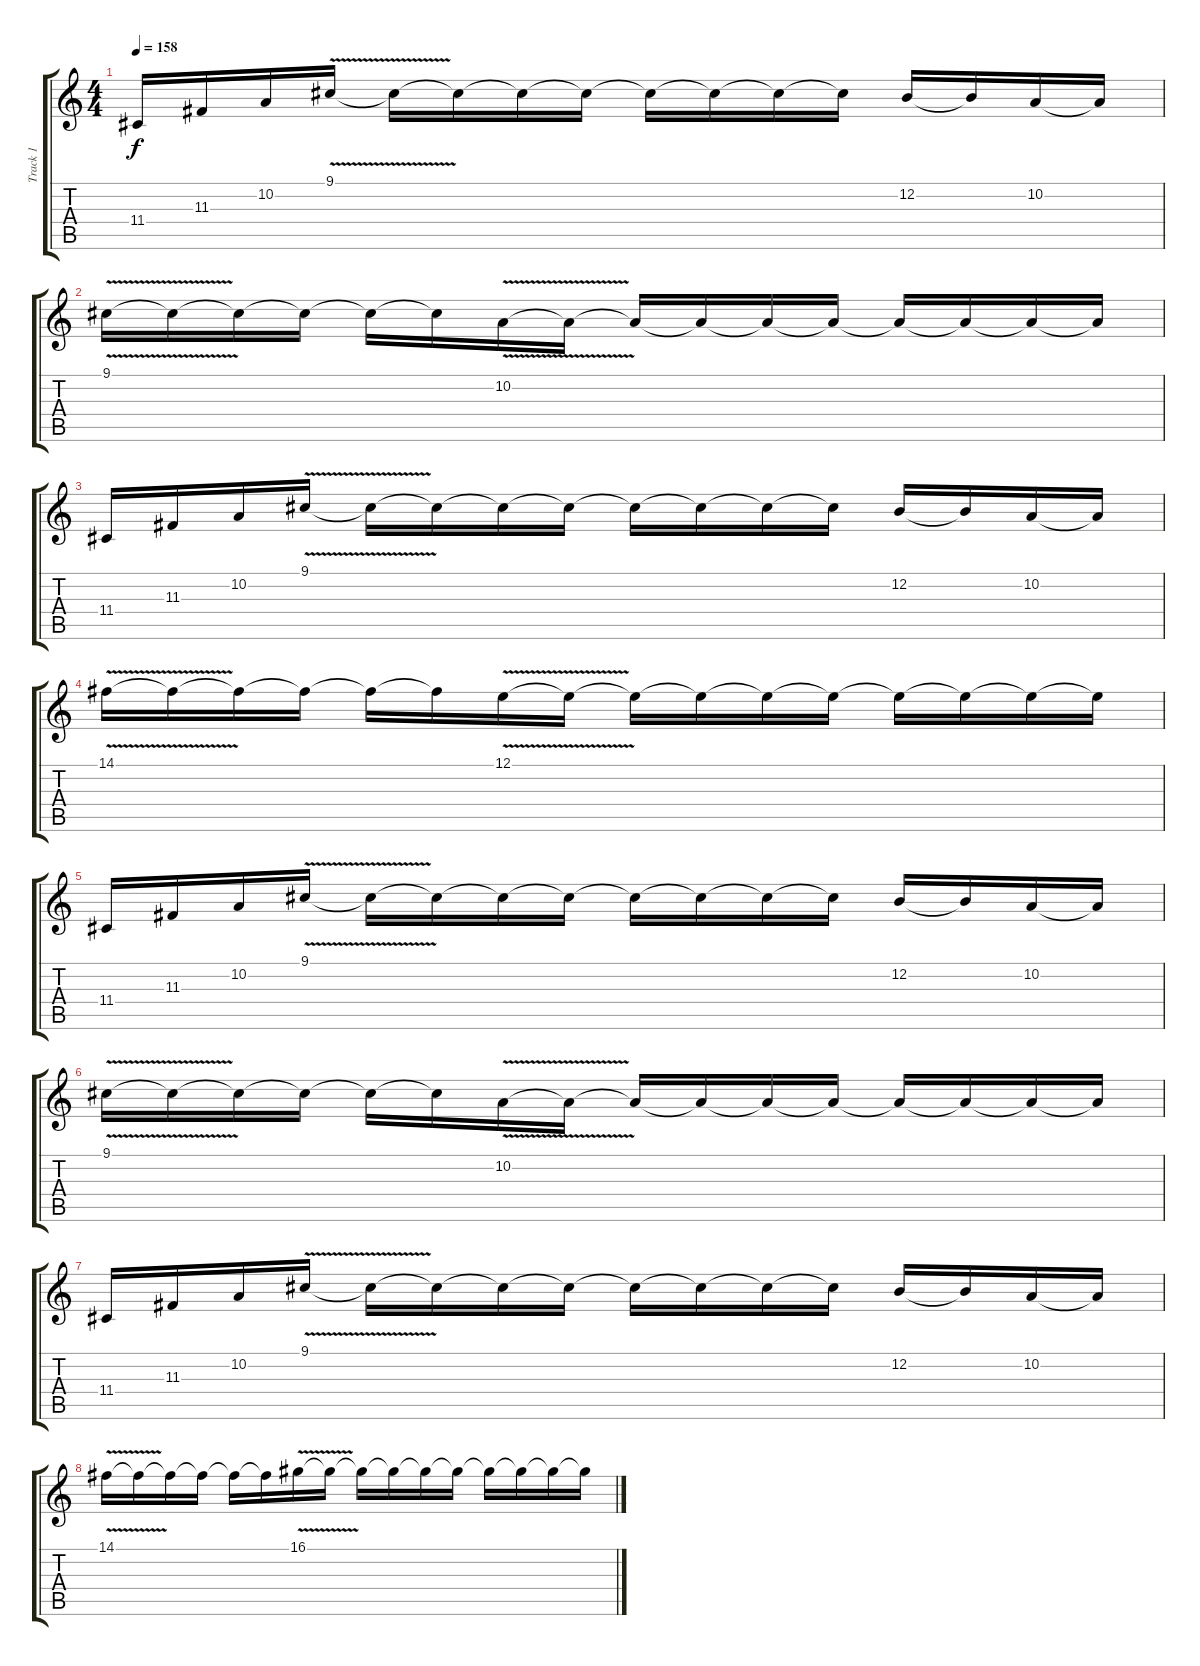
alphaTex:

\track ("Track 1" "Track 1") {instrument lead5charang}
\staff {score tabs}
\tuning (E4 B3 G3 D3 A2 E2) {hide}
\ts (4 4)
\tempo 158
\clef g2
\ks c
11.4.16{dy f} 11.3.16 10.2.16 9.1{v}.16 9.1{t}.16 9.1{t}.16 9.1{t}.16 9.1{t}.16 9.1{t}.16 9.1{t}.16 9.1{t}.16 9.1{t}.16 12.2.16 12.2{t}.16 10.2.16 10.2{t}.16 |
9.1{v}.16 9.1{t}.16 9.1{t}.16 9.1{t}.16 9.1{t}.16 9.1{t}.16 10.2{v}.16 10.2{t}.16 10.2{t}.16 10.2{t}.16 10.2{t}.16 10.2{t}.16 10.2{t}.16 10.2{t}.16 10.2{t}.16 10.2{t}.16 |
11.4.16 11.3.16 10.2.16 9.1{v}.16 9.1{t}.16 9.1{t}.16 9.1{t}.16 9.1{t}.16 9.1{t}.16 9.1{t}.16 9.1{t}.16 9.1{t}.16 12.2.16 12.2{t}.16 10.2.16 10.2{t}.16 |
14.1{v}.16 14.1{t}.16 14.1{t}.16 14.1{t}.16 14.1{t}.16 14.1{t}.16 12.1{v}.16 12.1{t}.16 12.1{t}.16 12.1{t}.16 12.1{t}.16 12.1{t}.16 12.1{t}.16 12.1{t}.16 12.1{t}.16 12.1{t}.16 |
11.4.16 11.3.16 10.2.16 9.1{v}.16 9.1{t}.16 9.1{t}.16 9.1{t}.16 9.1{t}.16 9.1{t}.16 9.1{t}.16 9.1{t}.16 9.1{t}.16 12.2.16 12.2{t}.16 10.2.16 10.2{t}.16 |
9.1{v}.16 9.1{t}.16 9.1{t}.16 9.1{t}.16 9.1{t}.16 9.1{t}.16 10.2{v}.16 10.2{t}.16 10.2{t}.16 10.2{t}.16 10.2{t}.16 10.2{t}.16 10.2{t}.16 10.2{t}.16 10.2{t}.16 10.2{t}.16 |
11.4.16 11.3.16 10.2.16 9.1{v}.16 9.1{t}.16 9.1{t}.16 9.1{t}.16 9.1{t}.16 9.1{t}.16 9.1{t}.16 9.1{t}.16 9.1{t}.16 12.2.16 12.2{t}.16 10.2.16 10.2{t}.16 |
14.1{v}.16 14.1{t}.16 14.1{t}.16 14.1{t}.16 14.1{t}.16 14.1{t}.16 16.1{v}.16 16.1{t}.16 16.1{t}.16 16.1{t}.16 16.1{t}.16 16.1{t}.16 16.1{t}.16 16.1{t}.16 16.1{t}.16 16.1{t}.16
